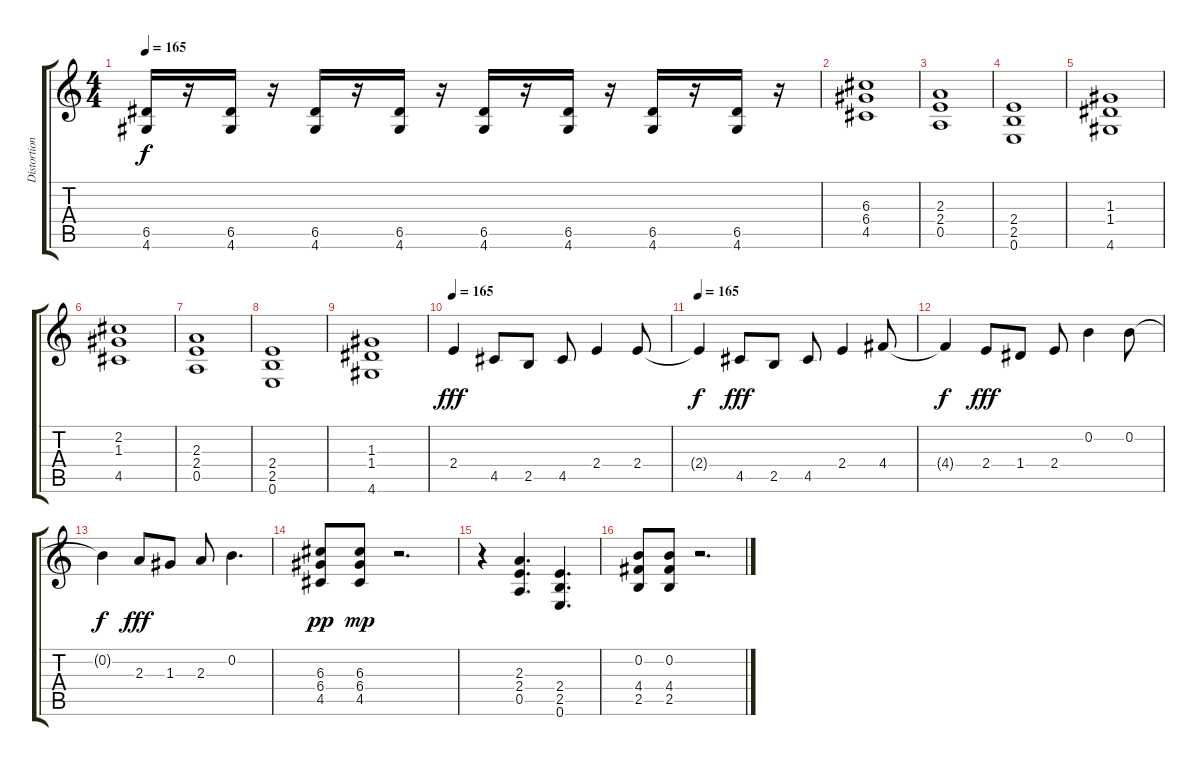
\track ("Distortion guitar1" "Distortion") {instrument distortionguitar}
\staff {score tabs}
\tuning (E4 B3 G3 D3 A2 E2) {hide}
\ts (4 4)
\tempo 165
\clef g2
\ks c
(6.5 4.6).16{dy f} r.16 (6.5 4.6).16 r.16 (6.5 4.6).16 r.16 (6.5 4.6).16 r.16 (6.5 4.6).16 r.16 (6.5 4.6).16 r.16 (6.5 4.6).16 r.16 (6.5 4.6).16 r.16 |
(6.3 6.4 4.5).1 |
(2.3 2.4 0.5).1 |
(2.4 2.5 0.6).1 |
(1.3 1.4 4.6).1 |
(2.2 1.3 4.5).1 |
(2.3 2.4 0.5).1 |
(2.4 2.5 0.6).1 |
(1.3 1.4 4.6).1 |
\tempo 165
2.4.4{dy fff} 4.5.8 2.5.8 4.5.8 2.4.4 2.4.8 |
\tempo 165
2.4{t}.4{dy f} 4.5.8{dy fff} 2.5.8 4.5.8 2.4.4 4.4.8 |
4.4{t}.4{dy f} 2.4.8{dy fff} 1.4.8 2.4.8 0.2.4 0.2.8 |
0.2{t}.4{dy f} 2.3.8{dy fff} 1.3.8 2.3.8 0.2.4{d} |
(6.3 6.4 4.5).8{dy pp} (6.3 6.4 4.5).8{dy mp} r.2{d} |
r.4 (2.3 2.4 0.5).4{d} (2.4 2.5 0.6).4{d} |
(0.2 4.4 2.5).8 (0.2 4.4 2.5).8 r.2{d}
